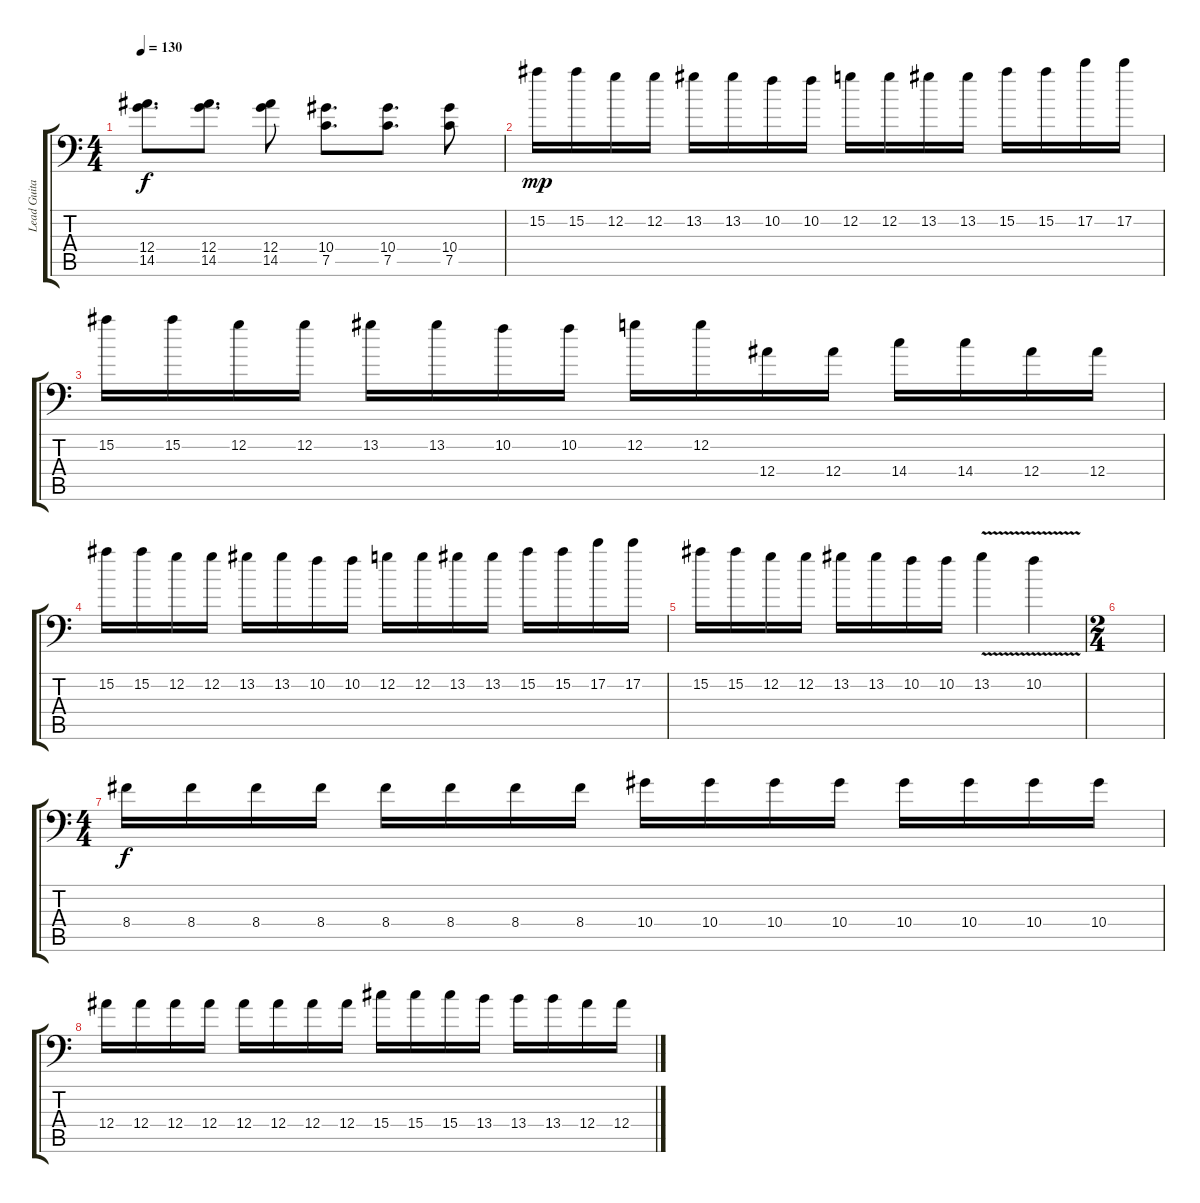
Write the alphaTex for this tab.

\track ("Lead Guitar" "Lead Guita") {instrument distortionguitar}
\staff {score tabs}
\tuning (C4 G3 Eb3 Bb2 F2 Bb1) {hide}
\ts (4 4)
\tempo 130
\clef f4
\ks c
(12.4 14.5).8{d dy f} (12.4 14.5).8{d} (12.4 14.5).8 (10.4 7.5).8{d} (10.4 7.5).8{d} (10.4 7.5).8 |
15.2.16{dy mp} 15.2.16 12.2.16 12.2.16 13.2.16 13.2.16 10.2.16 10.2.16 12.2.16 12.2.16 13.2.16 13.2.16 15.2.16 15.2.16 17.2.16 17.2.16 |
15.2.16 15.2.16 12.2.16 12.2.16 13.2.16 13.2.16 10.2.16 10.2.16 12.2.16 12.2.16 12.4.16 12.4.16 14.4.16 14.4.16 12.4.16 12.4.16 |
15.2.16 15.2.16 12.2.16 12.2.16 13.2.16 13.2.16 10.2.16 10.2.16 12.2.16 12.2.16 13.2.16 13.2.16 15.2.16 15.2.16 17.2.16 17.2.16 |
15.2.16 15.2.16 12.2.16 12.2.16 13.2.16 13.2.16 10.2.16 10.2.16 13.2{v}.4 10.2{v}.4 |
\ts (2 4)
|
\ts (4 4)
8.4.16{dy f} 8.4.16 8.4.16 8.4.16 8.4.16 8.4.16 8.4.16 8.4.16 10.4.16 10.4.16 10.4.16 10.4.16 10.4.16 10.4.16 10.4.16 10.4.16 |
12.4.16 12.4.16 12.4.16 12.4.16 12.4.16 12.4.16 12.4.16 12.4.16 15.4.16 15.4.16 15.4.16 13.4.16 13.4.16 13.4.16 12.4.16 12.4.16
